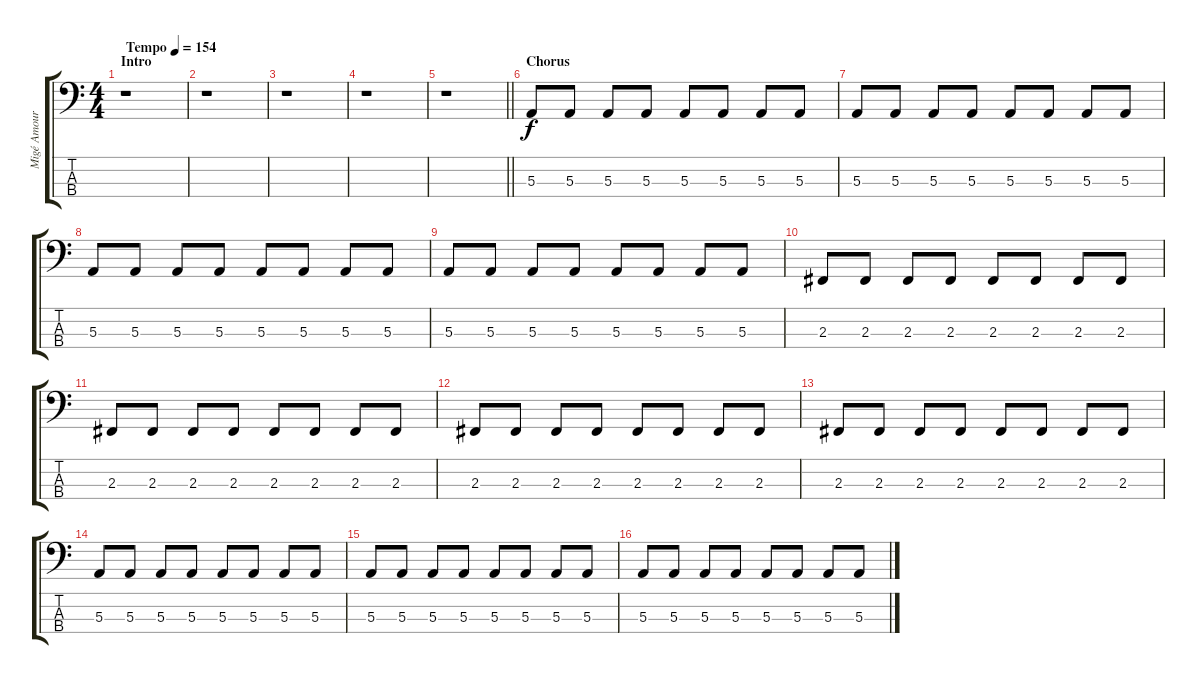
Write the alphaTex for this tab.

\track ("Migé Amour (Bass)" "Migé Amour") {instrument electricbasspick}
\staff {score tabs}
\tuning (D2 A1 E1 B0) {hide}
\ts (4 4)
\section ("" "Intro")
\tempo (154 "Tempo")
\clef f4
\ks c
r.1{dy f instrument electricbasspick} |
r.1 |
r.1 |
r.1 |
\barLineRight lightlight
r.1 |
\section ("" "Chorus")
5.3.8 5.3.8 5.3.8 5.3.8 5.3.8 5.3.8 5.3.8 5.3.8 |
5.3.8 5.3.8 5.3.8 5.3.8 5.3.8 5.3.8 5.3.8 5.3.8 |
5.3.8 5.3.8 5.3.8 5.3.8 5.3.8 5.3.8 5.3.8 5.3.8 |
5.3.8 5.3.8 5.3.8 5.3.8 5.3.8 5.3.8 5.3.8 5.3.8 |
2.3.8 2.3.8 2.3.8 2.3.8 2.3.8 2.3.8 2.3.8 2.3.8 |
2.3.8 2.3.8 2.3.8 2.3.8 2.3.8 2.3.8 2.3.8 2.3.8 |
2.3.8 2.3.8 2.3.8 2.3.8 2.3.8 2.3.8 2.3.8 2.3.8 |
2.3.8 2.3.8 2.3.8 2.3.8 2.3.8 2.3.8 2.3.8 2.3.8 |
5.3.8 5.3.8 5.3.8 5.3.8 5.3.8 5.3.8 5.3.8 5.3.8 |
5.3.8 5.3.8 5.3.8 5.3.8 5.3.8 5.3.8 5.3.8 5.3.8 |
5.3.8 5.3.8 5.3.8 5.3.8 5.3.8 5.3.8 5.3.8 5.3.8
